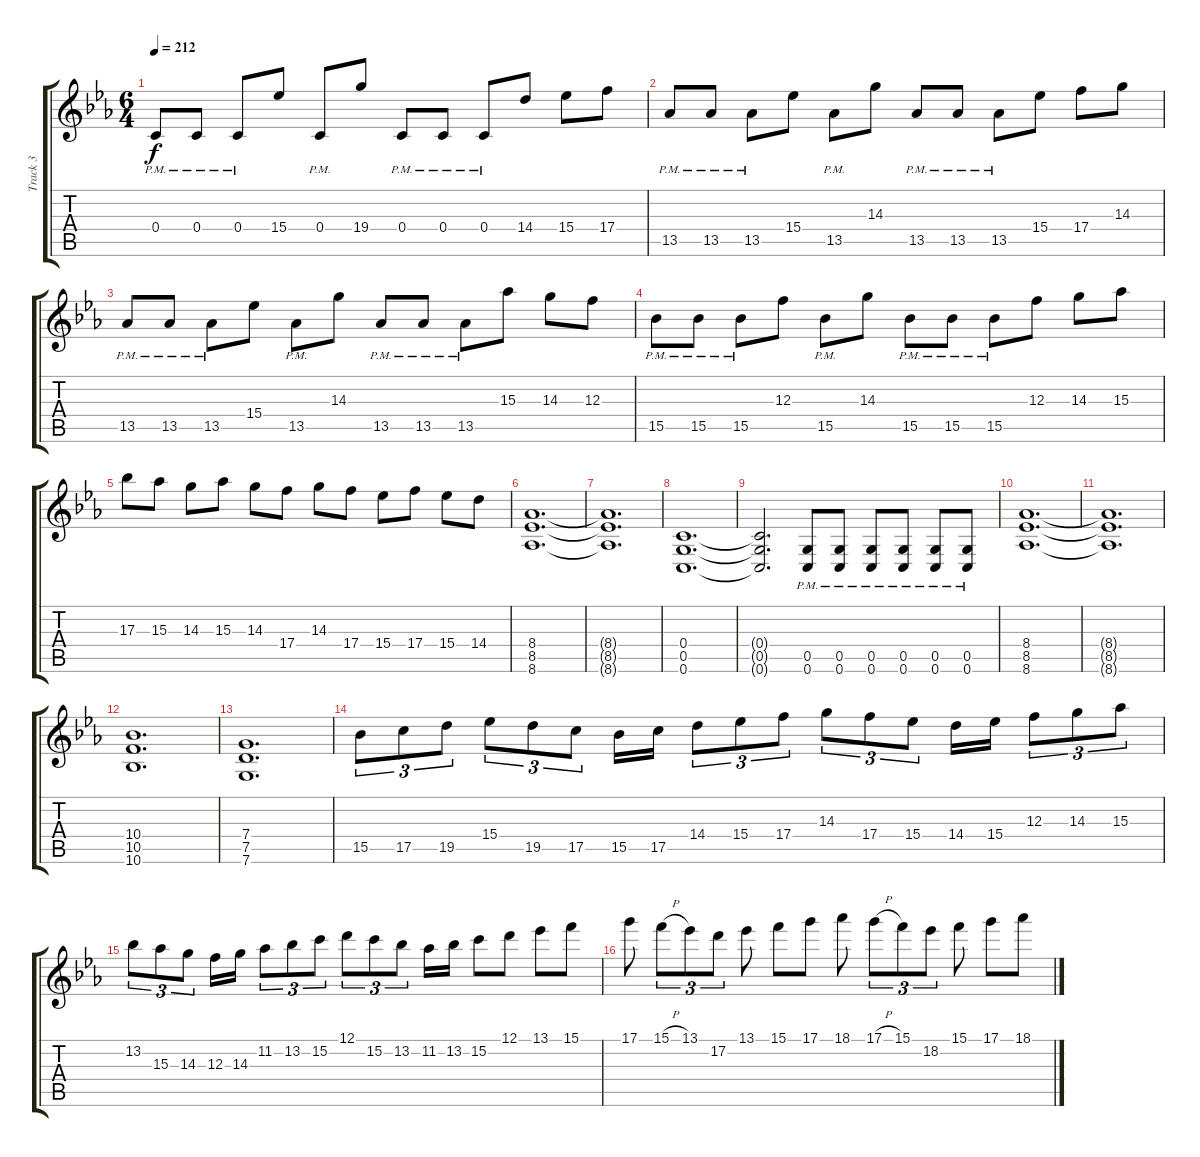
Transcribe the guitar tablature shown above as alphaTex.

\track ("Track 3" "Track 3") {instrument distortionguitar}
\staff {score tabs}
\tuning (D4 A3 F3 C3 G2 C2) {hide}
\ts (6 4)
\tempo 212
\clef g2
\ks eb
0.4{pm}.8{dy f} 0.4{pm}.8 0.4{pm}.8 15.4.8 0.4{pm}.8 19.4.8 0.4{pm}.8 0.4{pm}.8 0.4{pm}.8 14.4.8 15.4.8 17.4.8 |
13.5{pm}.8 13.5{pm}.8 13.5{pm}.8 15.4.8 13.5{pm}.8 14.3.8 13.5{pm}.8 13.5{pm}.8 13.5{pm}.8 15.4.8 17.4.8 14.3.8 |
13.5{pm}.8 13.5{pm}.8 13.5{pm}.8 15.4.8 13.5{pm}.8 14.3.8 13.5{pm}.8 13.5{pm}.8 13.5{pm}.8 15.3.8 14.3.8 12.3.8 |
15.5{pm}.8 15.5{pm}.8 15.5{pm}.8 12.3.8 15.5{pm}.8 14.3.8 15.5{pm}.8 15.5{pm}.8 15.5{pm}.8 12.3.8 14.3.8 15.3.8 |
17.3.8 15.3.8 14.3.8 15.3.8 14.3.8 17.4.8 14.3.8 17.4.8 15.4.8 17.4.8 15.4.8 14.4.8 |
(8.4 8.5 8.6).1{d balance 8} |
(8.4{t} 8.5{t} 8.6{t}).1{d} |
(0.4 0.5 0.6).1{d} |
(0.4{t} 0.5{t} 0.6{t}).2{d} (0.5{pm} 0.6{pm}).8 (0.5{pm} 0.6{pm}).8 (0.5{pm} 0.6{pm}).8 (0.5{pm} 0.6{pm}).8 (0.5{pm} 0.6{pm}).8 (0.5{pm} 0.6{pm}).8 |
(8.4 8.5 8.6).1{d} |
(8.4{t} 8.5{t} 8.6{t}).1{d} |
(10.4 10.5 10.6).1{d} |
(7.4 7.5 7.6).1{d} |
15.5.8{tu (3 2)} 17.5.8{tu (3 2)} 19.5.8{tu (3 2)} 15.4.8{tu (3 2)} 19.5.8{tu (3 2)} 17.5.8{tu (3 2)} 15.5.16 17.5.16 14.4.8{tu (3 2)} 15.4.8{tu (3 2)} 17.4.8{tu (3 2)} 14.3.8{tu (3 2)} 17.4.8{tu (3 2)} 15.4.8{tu (3 2)} 14.4.16 15.4.16 12.3.8{tu (3 2)} 14.3.8{tu (3 2)} 15.3.8{tu (3 2)} |
13.2.8{tu (3 2)} 15.3.8{tu (3 2)} 14.3.8{tu (3 2)} 12.3.16 14.3.16 11.2.8{tu (3 2)} 13.2.8{tu (3 2)} 15.2.8{tu (3 2)} 12.1.8{tu (3 2)} 15.2.8{tu (3 2)} 13.2.8{tu (3 2)} 11.2.16 13.2.16 15.2.8 12.1.8 13.1.8 15.1.8 |
17.1.8 15.1{h}.8{tu (3 2)} 13.1.8{tu (3 2)} 17.2.8{tu (3 2)} 13.1.8 15.1.8 17.1.8 18.1.8 17.1{h}.8{tu (3 2)} 15.1.8{tu (3 2)} 18.2.8{tu (3 2)} 15.1.8 17.1.8 18.1.8
